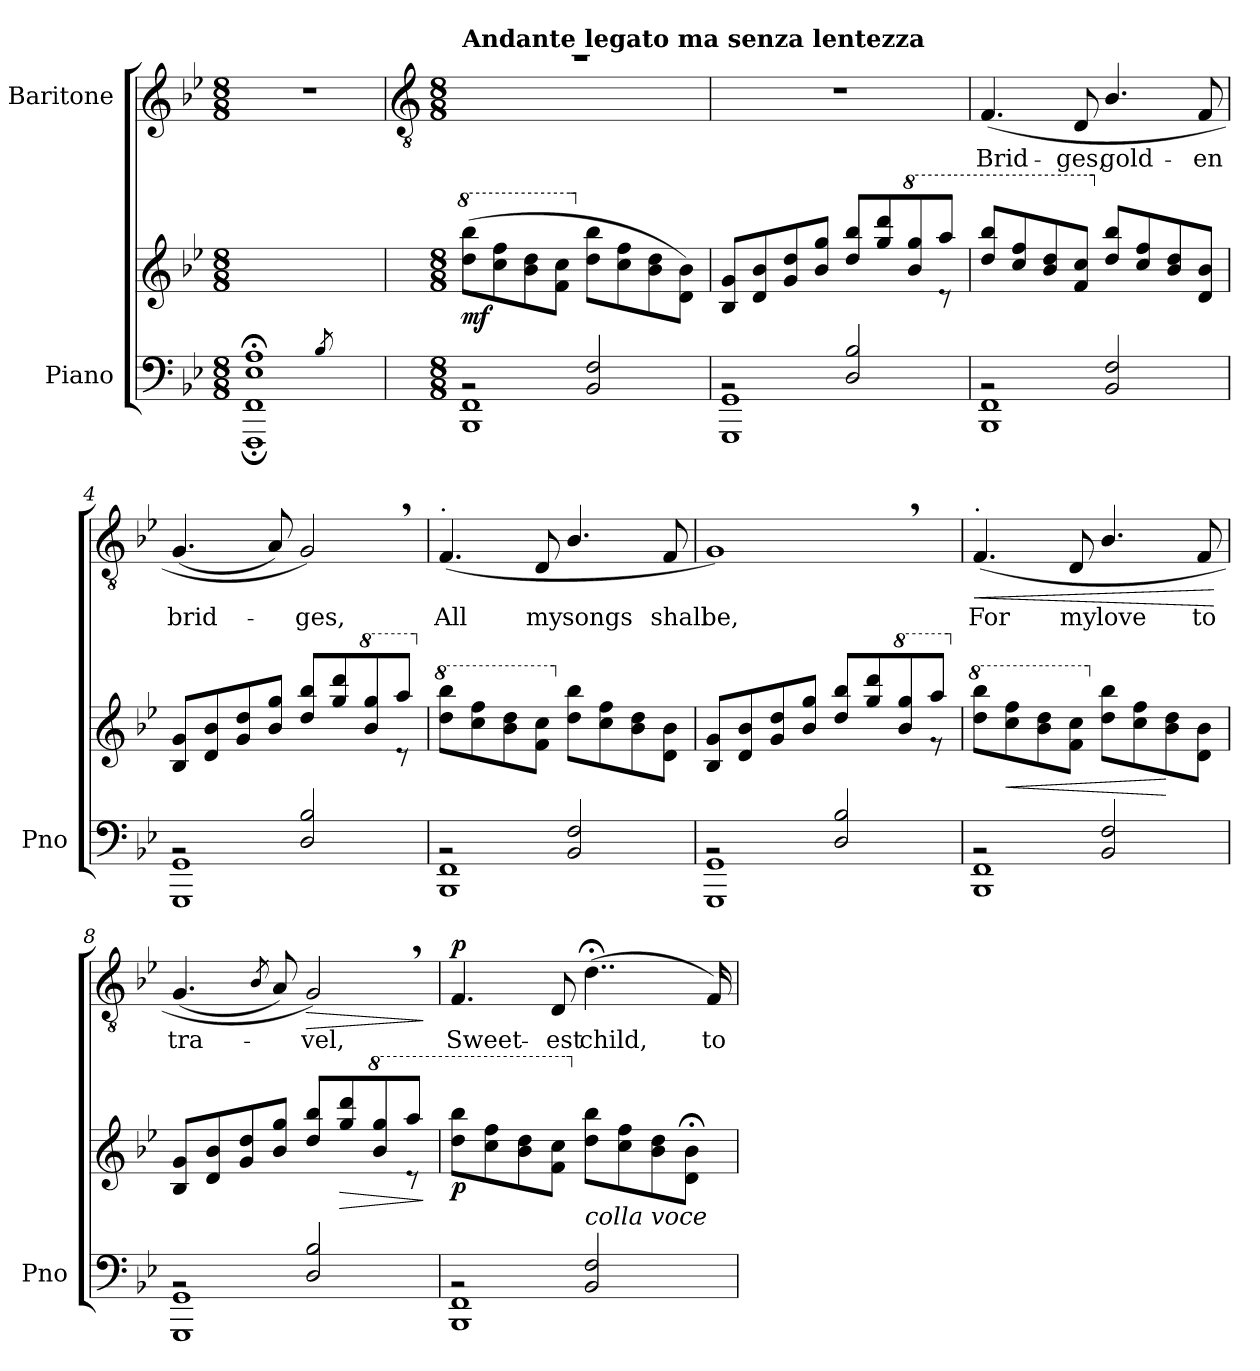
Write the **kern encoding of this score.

**kern	**kern	**dynam	**kern	**text	**dynam
*part2	*part2	*part2	*part1	*part1	*part1
*staff3	*staff2	*staff2/3	*staff1	*staff1	*staff1
*I"Piano	*	*	*I"Baritone	*	*
*I'Pno	*	*	*	*	*
*clefF4	*clefG2	*	*clefG2	*	*
*k[b-e-]	*k[b-e-]	*	*k[b-e-]	*	*
*M8/8	*M8/8	*	*M8/8	*	*
=1	=1	=1	=1	=1	=1
*^	*	*	*	*	*
*	*^	*	*	*	*	*
1E-;< 1A;<	1FFF; 1FF;	2.ryy	1ryy	.	1r	.	.
.	.	8qB-/	.	.	.	.	.
.	.	4B-\yy	.	.	.	.	.
*v	*v	*v	*	*	*	*	*
!!LO:LB:g=z
=1	=1	=1	=1	=1	=1
*	*	*	*clefGv2	*	*
*M8/8	*M8/8	*	*M8/8	*	*
*^	*	*	*	*	*
*	*	*8va	*	*	*	*
*	*^	*	*	*^	*	*
!	!	!	!	!	!LO:TX:a:B:t=Andante legato ma senza lentezza	!	!	!
!	!	!	!	!LO:DY:b	!	!	!	!
*	*v	*v	*	*	*	*	*	*
2rBB	(>1BBB- 1FF	(>8ddd\ 8bbb-\L	mf	1r	1fyy	.	.
.	.	8ccc\ 8fff\	.	.	.	.	.
.	.	8bb-\ 8ddd\	.	.	.	.	.
.	.	8ff\ 8ccc\J	.	.	.	.	.
*	*	*X8va	*	*	*	*	*
2BB-/ 2F/	.	8dd\ 8bb-\L	.	.	.	.	.
.	.	8cc\ 8ff\	.	.	.	.	.
.	.	8b-\ 8dd\	.	.	.	.	.
.	.	8d\ 8b-\J)	.	.	.	.	.
*	*	*	*	*v	*v	*	*
=2	=2	=2	=2	=2	=2	=2
*	*	*^	*	*	*	*
2rBB	(<1GGG 1GG	8B-/ 8g/L	2ryy	.	1r	.	.
.	.	8d/ 8b-/	.	.	.	.	.
.	.	8g/ 8dd/	.	.	.	.	.
.	.	8b-/ 8gg/J	.	.	.	.	.
2D/ 2B-/	.	8dd/ 8bb-/L	4ryy	.	.	.	.
.	.	8gg/ 8ddd/	.	.	.	.	.
*	*	*8va	*	*	*	*	*
.	.	8bb-/ 8ggg/	8ryy	.	.	.	.
.	.	8aaa/J)	8rdd	.	.	.	.
!!LO:LB:g=z
=3	=3	=3	=3	=3	=3	=3	=3
!	!	!	!	!	!	!LO:LY:b	!LO:DY:a
!	!	!	!	!	!	!	!LO:DY:n=1:a
*	*	*v	*v	*	*	*	*
2rBB	(<1BBB- 1FF	8ddd/ 8bbb-/L	.	(>4.F/	Brid-	mf other-dynamics
.	.	8ccc/ 8fff/	.	.	.	.
.	.	8bb-/ 8ddd/	.	.	.	.
!	!	!	!	!	!LO:LY:b	!
.	.	8ff/ 8ccc/J	.	8D/	-ges,	.
*	*	*X8va	*	*	*	*
!	!	!	!	!	!LO:LY:b	!
2BB-/ 2F/	.	8dd/ 8bb-/L	.	4.B-/	gold-	.
.	.	8cc/ 8ff/	.	.	.	.
.	.	8b-/ 8dd/	.	.	.	.
!	!	!	!	!	!LO:LY:b	!
.	.	8d/ 8b-/J)	.	8F/	-en	.
=4	=4	=4	=4	=4	=4	=4
*	*	*^	*	*	*	*
!	!	!	!	!	!	!LO:LY:b	!
2rBB	(>1GGG 1GG	8B-/ 8g/L	2ryy	.	(<4.G/	brid-	.
.	.	8d/ 8b-/	.	.	.	.	.
.	.	8g/ 8dd/	.	.	.	.	.
.	.	8b-/ 8gg/J	.	.	8A/)	.	.
!	!	!	!	!	!	!LO:LY:b	!
2D/ 2B-/	.	8dd/ 8bb-/L	4.ryy	.	2G,/)	-ges,	.
.	.	8gg/ 8ddd/	.	.	.	.	.
*	*	*8va	*	*	*	*	*
.	.	8bb-/ 8ggg/	.	.	.	.	.
.	.	8aaa/J)	8rdd	.	.	.	.
*	*	*v	*v	*	*	*	*
!!LO:PB:g=z
=5	=5	=5	=5	=5	=5	=5
*	*	*X8va	*	*	*	*
*	*	*8va	*	*	*	*
*	*	*^	*	*	*	*
!	!	!	!	!	!LO:TX:a:t=.	!	!
!	!	!	!	!	!	!LO:LY:b	!
*	*	*v	*v	*	*	*	*
2rBB	(>1BBB- 1FF	8ddd\ 8bbb-\L	.	(>4.F/	All	.
.	.	8ccc\ 8fff\	.	.	.	.
.	.	8bb-\ 8ddd\	.	.	.	.
!	!	!	!	!	!LO:LY:b	!
.	.	8ff\ 8ccc\J	.	8D/	my	.
*	*	*X8va	*	*	*	*
!	!	!	!	!	!LO:LY:b	!
2BB-/ 2F/	.	8dd\ 8bb-\L	.	4.B-/	songs	.
.	.	8cc\ 8ff\	.	.	.	.
.	.	8b-\ 8dd\	.	.	.	.
!	!	!	!	!	!LO:LY:b	!
.	.	8d\ 8b-\J)	.	8F/	shall	.
=6	=6	=6	=6	=6	=6	=6
*	*	*^	*	*	*	*
!	!	!	!	!	!	!LO:LY:b	!
2rBB	(>1GGG 1GG	8B-/ 8g/L	2ryy	.	1G,)	be,	.
.	.	8d/ 8b-/	.	.	.	.	.
.	.	8g/ 8dd/	.	.	.	.	.
.	.	8b-/ 8gg/J	.	.	.	.	.
2D/ 2B-/	.	8dd/ 8bb-/L	4.ryy	.	.	.	.
.	.	8gg/ 8ddd/	.	.	.	.	.
*	*	*8va	*	*	*	*	*
.	.	8bb-/ 8ggg/	.	.	.	.	.
.	.	8aaa/J)	8rff	.	.	.	.
*	*	*v	*v	*	*	*	*
!!LO:LB:g=z
=7	=7	=7	=7	=7	=7	=7
*	*	*X8va	*	*	*	*
*	*	*8va	*	*	*	*
*	*	*^	*	*	*	*
!	!	!	!	!	!LO:TX:a:t=.	!	!
!	!	!	!	!	!	!LO:LY:b	!LO:HP:b
*	*	*v	*v	*	*	*	*
2rBB	(<1BBB- 1FF	8ddd\ 8bbb-\L	.	(>4.F/	For	<
!	!	!	!LO:HP:b	!	!	!
.	.	8ccc\ 8fff\	<	.	.	.
.	.	8bb-\ 8ddd\	.	.	.	.
!	!	!	!	!	!LO:LY:b	!
.	.	8ff\ 8ccc\J	.	8D/	my	.
*	*	*X8va	*	*	*	*
!	!	!	!	!	!LO:LY:b	!
2BB-/ 2F/	.	8dd\ 8bb-\L	.	4.B-/	love	.
.	.	8cc\ 8ff\	.	.	.	.
.	.	8b-\ 8dd\	[	.	.	.
!	!	!	!	!	!LO:LY:b	!
.	.	8d\ 8b-\J)	.	8F/	to	.
*v	*v	*	*	*	*	*
.	.	.	.	.	[
=8	=8	=8	=8	=8	=8
*^	*^	*	*	*	*
!	!	!	!	!	!	!LO:LY:b	!
2rBB	(>1GGG 1GG	8B-/ 8g/L	2ryy	.	(<4.G/	tra-	.
.	.	8d/ 8b-/	.	.	.	.	.
.	.	8g/ 8dd/	.	.	.	.	.
.	.	.	.	.	8qB-/	.	.
.	.	8b-/ 8gg/J	.	.	8A/)	.	.
!	!	!	!	!	!	!LO:LY:b	!LO:HP:b
2D/ 2B-/	.	8dd/ 8bb-/L	4.ryy	.	2G,/)	-vel,	>
!	!	!	!	!LO:HP:b	!	!	!
.	.	8gg/ 8ddd/	.	>	.	.	.
*	*	*8va	*	*	*	*	*
.	.	8bb-/ 8ggg/	.	.	.	.	.
.	.	8aaa/J)	8rdd	.	.	.	.
*v	*v	*	*	*	*	*	*
*	*v	*v	*	*	*	*
.	.	]	.	.	]
=9	=9	=9	=9	=9	=9
*^	*	*	*	*	*
!	!	!	!LO:DY:b	!	!LO:LY:b	!LO:DY:a
2rBB	1BBB- 1FF	8ddd\ 8bbb-\L	p	4.F/	Sweet-	p
.	.	8ccc\ 8fff\	.	.	.	.
.	.	8bb-\ 8ddd\	.	.	.	.
!	!	!	!	!	!LO:LY:b	!
.	.	8ff\ 8ccc\J	.	8D/	-est	.
*	*	*X8va	*	*	*	*
!LO:TX:a:i:t=colla voce	!	!	!	!	!	!
!	!	!	!	!	!LO:LY:b	!
2BB-/ 2F/	.	8dd\ 8bb-\L	.	(>4..d;<\	child,	.
.	.	8cc\ 8ff\	.	.	.	.
.	.	8b-\ 8dd\	.	.	.	.
.	.	8d\;< 8b-\;<J)	.	.	.	.
!	!	!	!	!	!LO:LY:b	!
.	.	.	.	16F/)	to	.
*v	*v	*	*	*	*	*
=	=	=	=	=	=
*-	*-	*-	*-	*-	*-
